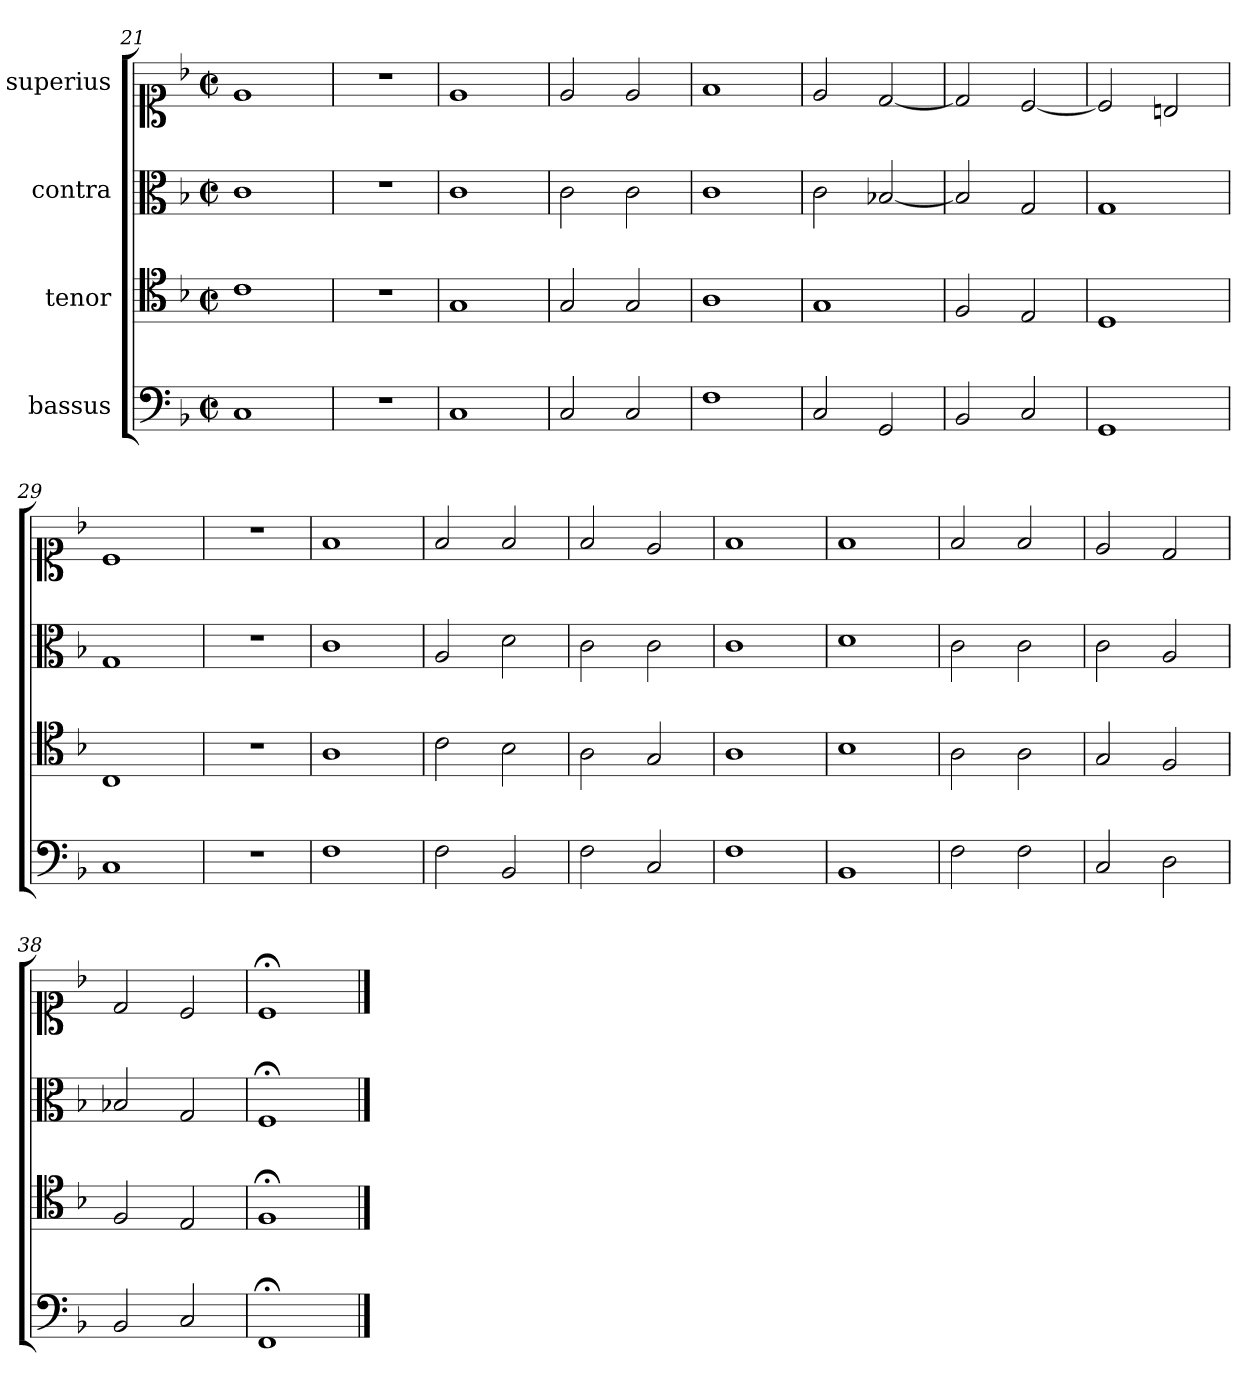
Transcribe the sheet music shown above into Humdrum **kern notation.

**kern	**kern	**kern	**kern
*part4	*part3	*part2	*part1
*staff4	*staff3	*staff2	*staff1
*I"bassus	*I"tenor	*I"contra	*I"superius
*clefF4	*clefC4	*clefC3	*clefC1
*k[b-]	*k[b-]	*k[b-]	*k[b-]
*M2/2	*M2/2	*M2/2	*M2/2
*met(c|)	*met(c|)	*met(c|)	*met(c|)
=21	=21	=21	=21
1C	1c	1c	1e
=22	=22	=22	=22
1r	1r	1r	1r
=23	=23	=23	=23
1C	1G	1c	1e
=24	=24	=24	=24
2C	2G	2c	2e
2C	2G	2c	2e
=25	=25	=25	=25
1F	1A	1c	1f
=26	=26	=26	=26
2C	1G	2c	2e
2GG	.	[2B-X	[2d
=27	=27	=27	=27
2BB-	2F	2B-]	2d]
2C	2E	2G	[2c
=28	=28	=28	=28
1GG	1D	1G	2c]
.	.	.	2Bn
=29	=29	=29	=29
1C	1C	1G	1c
=30	=30	=30	=30
1r	1r	1r	1r
=31	=31	=31	=31
1F	1A	1c	1f
=32	=32	=32	=32
2F	2c	2A	2f
2BB-	2B-	2d	2f
=33	=33	=33	=33
2F	2A	2c	2f
2C	2G	2c	2e
=34	=34	=34	=34
1F	1A	1c	1f
=35	=35	=35	=35
1BB-	1B-	1d	1f
=36	=36	=36	=36
2F	2A	2c	2f
2F	2A	2c	2f
=37	=37	=37	=37
2C	2G	2c	2e
2D	2F	2A	2d
=38	=38	=38	=38
2BB-	2F	2B-X	2d
2C	2E	2G	2c
=39	=39	=39	=39
1FF;	1F;	1F;	1c;
==	==	==	==
*-	*-	*-	*-
